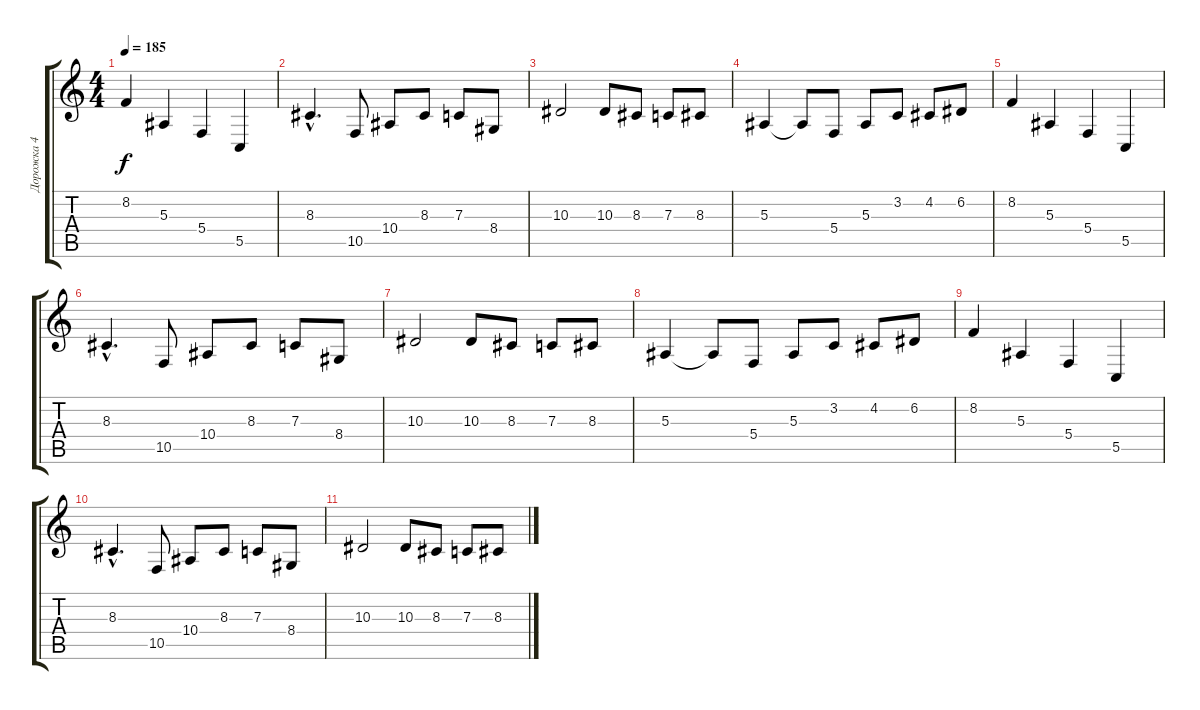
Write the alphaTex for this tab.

\track ("Дорожка 4" "Дорожка 4") {instrument orchestralharp}
\staff {score tabs}
\tuning (D4 A3 F3 C3 G2 D2) {hide}
\ts (4 4)
\tempo 185
\clef g2
\ks c
8.2.4{dy f} 5.3.4 5.4.4 5.5.4 |
8.3{hac}.4{d} 10.5.8 10.4.8 8.3.8 7.3.8 8.4.8 |
10.3.2 10.3.8 8.3.8 7.3.8 8.3.8 |
5.3.4 5.3{t}.8 5.4.8 5.3.8 3.2.8 4.2.8 6.2.8 |
8.2.4 5.3.4 5.4.4 5.5.4 |
8.3{hac}.4{d} 10.5.8 10.4.8 8.3.8 7.3.8 8.4.8 |
10.3.2 10.3.8 8.3.8 7.3.8 8.3.8 |
5.3.4 5.3{t}.8 5.4.8 5.3.8 3.2.8 4.2.8 6.2.8 |
8.2.4 5.3.4 5.4.4 5.5.4 |
8.3{hac}.4{d} 10.5.8 10.4.8 8.3.8 7.3.8 8.4.8 |
10.3.2 10.3.8 8.3.8 7.3.8 8.3.8
